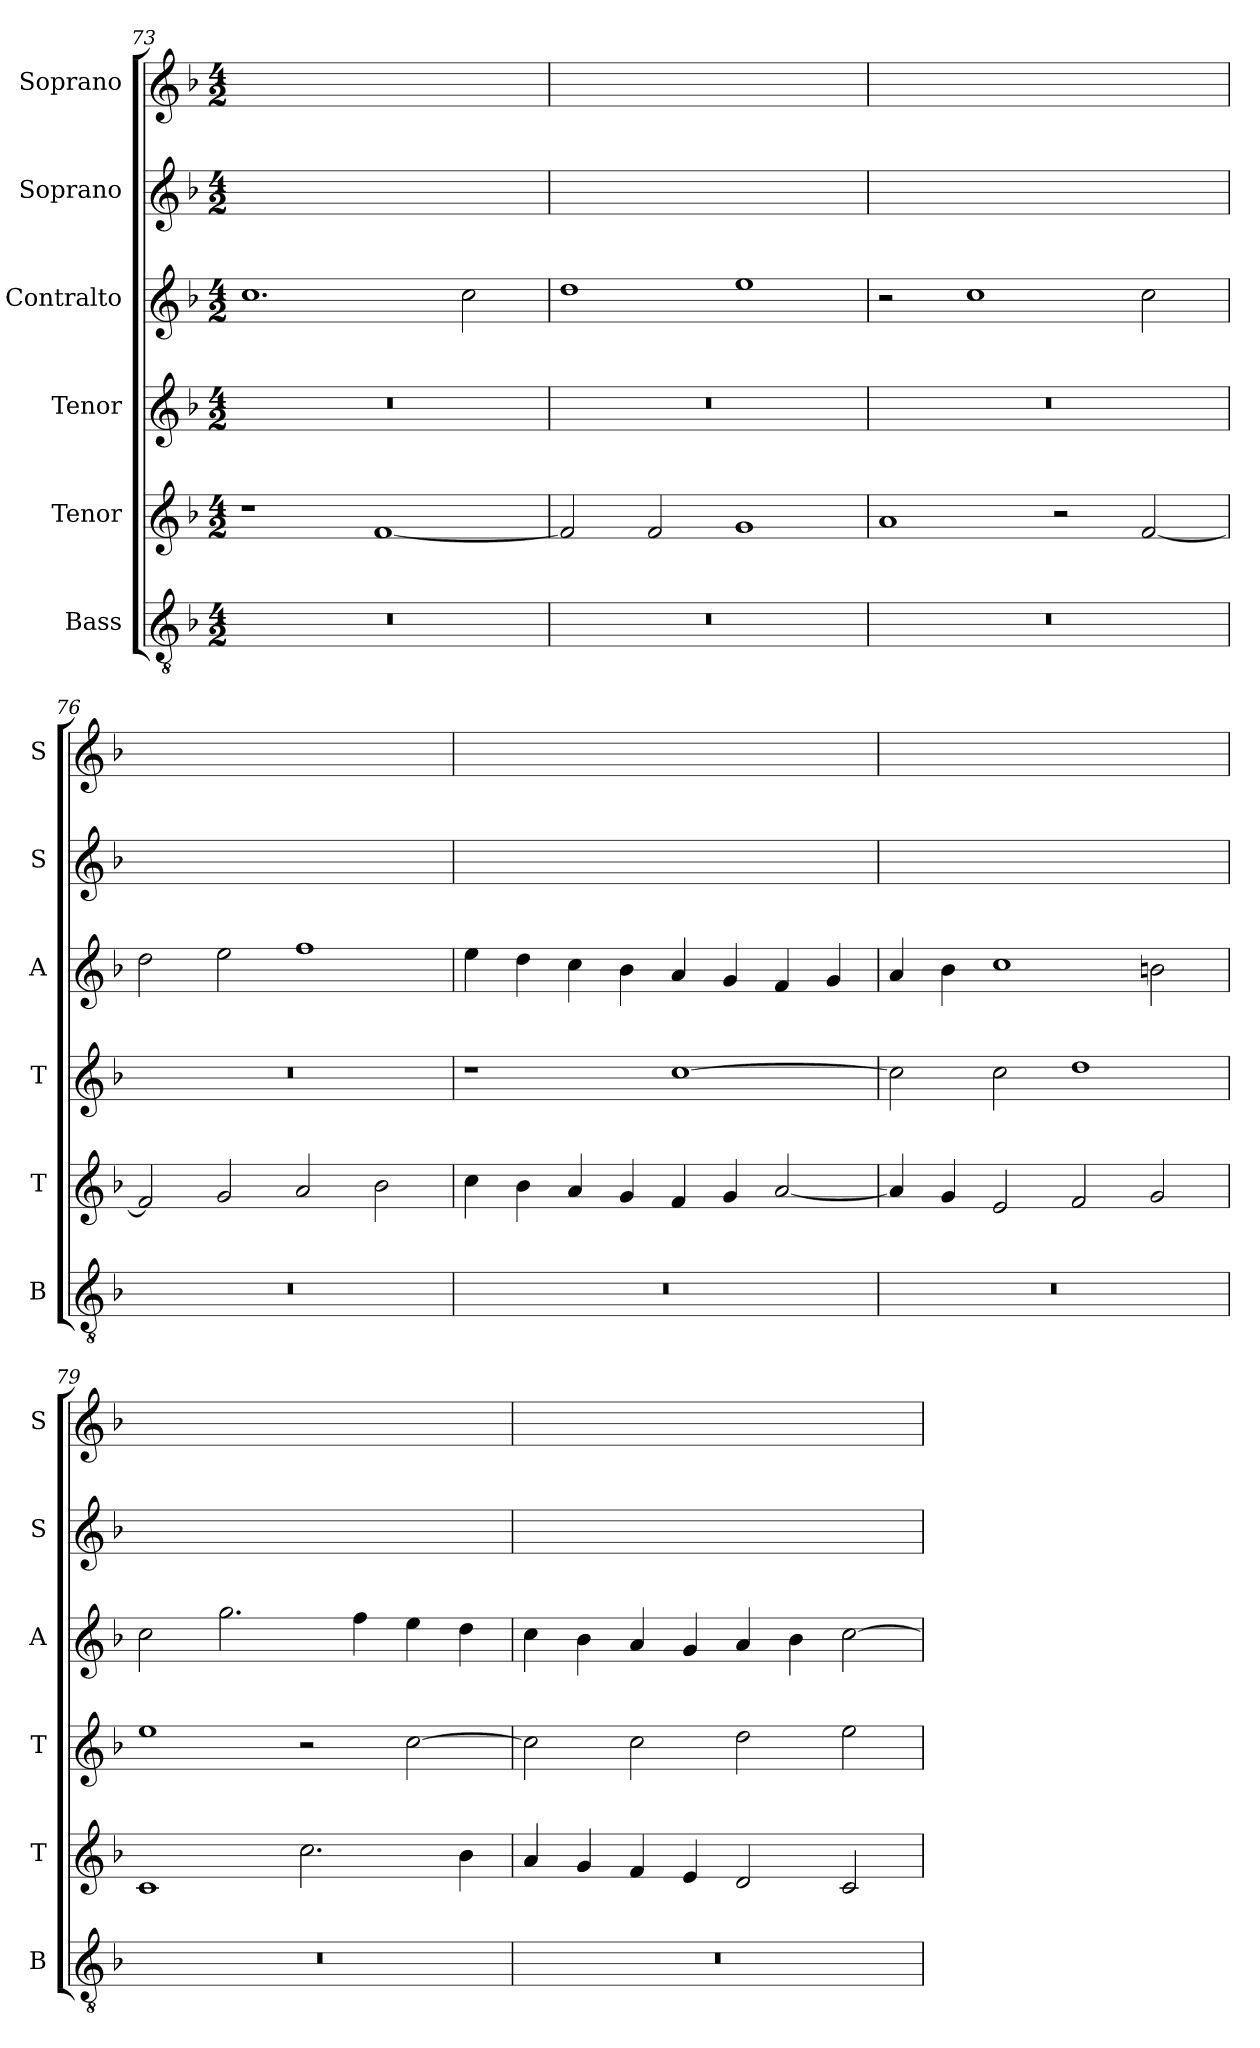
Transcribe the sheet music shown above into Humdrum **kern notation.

**kern	**kern	**kern	**kern	**kern	**kern
*part6	*part5	*part4	*part3	*part2	*part1
*staff6	*staff5	*staff4	*staff3	*staff2	*staff1
*I"Bass	*I"Tenor	*I"Tenor	*I"Contralto	*I"Soprano	*I"Soprano
*I'B	*I'T	*I'T	*I'A	*I'S	*I'S
*clefGv2	*clefG2	*clefG2	*clefG2	*clefG2	*clefG2
*k[b-]	*k[b-]	*k[b-]	*k[b-]	*k[b-]	*k[b-]
*F:ion	*F:ion	*F:ion	*F:ion	*F:ion	*F:ion
*M4/2	*M4/2	*M4/2	*M4/2	*M4/2	*M4/2
=73	=73	=73	=73	=73	=73
0r	1r	0r	1.cc	0ryy	0ryy
.	[1f	.	.	.	.
.	.	.	2cc	.	.
=74	=74	=74	=74	=74	=74
0r	2f]	0r	1dd	0ryy	0ryy
.	2f	.	.	.	.
.	1g	.	1ee	.	.
=75	=75	=75	=75	=75	=75
0r	1a	0r	2r	0ryy	0ryy
.	.	.	1cc	.	.
.	2r	.	.	.	.
.	[2f	.	2cc	.	.
=76	=76	=76	=76	=76	=76
0r	2f]	0r	2dd	0ryy	0ryy
.	2g	.	2ee	.	.
.	2a	.	1ff	.	.
.	2b-	.	.	.	.
=77	=77	=77	=77	=77	=77
0r	4cc	1r	4ee	0ryy	0ryy
.	4b-	.	4dd	.	.
.	4a	.	4cc	.	.
.	4g	.	4b-	.	.
.	4f	[1cc	4a	.	.
.	4g	.	4g	.	.
.	[2a	.	4f	.	.
.	.	.	4g	.	.
=78	=78	=78	=78	=78	=78
0r	4a]	2cc]	4a	0ryy	0ryy
.	4g	.	4b-	.	.
.	2e	2cc	1cc	.	.
.	2f	1dd	.	.	.
.	2g	.	2bn	.	.
=79	=79	=79	=79	=79	=79
0r	1c	1ee	2cc	0ryy	0ryy
.	.	.	2.gg	.	.
.	2.cc	2r	.	.	.
.	.	.	4ff	.	.
.	.	[2cc	4ee	.	.
.	4b-	.	4dd	.	.
=80	=80	=80	=80	=80	=80
0r	4a	2cc]	4cc	0ryy	0ryy
.	4g	.	4b-	.	.
.	4f	2cc	4a	.	.
.	4e	.	4g	.	.
.	2d	2dd	4a	.	.
.	.	.	4b-	.	.
.	2c	2ee	[2cc	.	.
=	=	=	=	=	=
*-	*-	*-	*-	*-	*-
